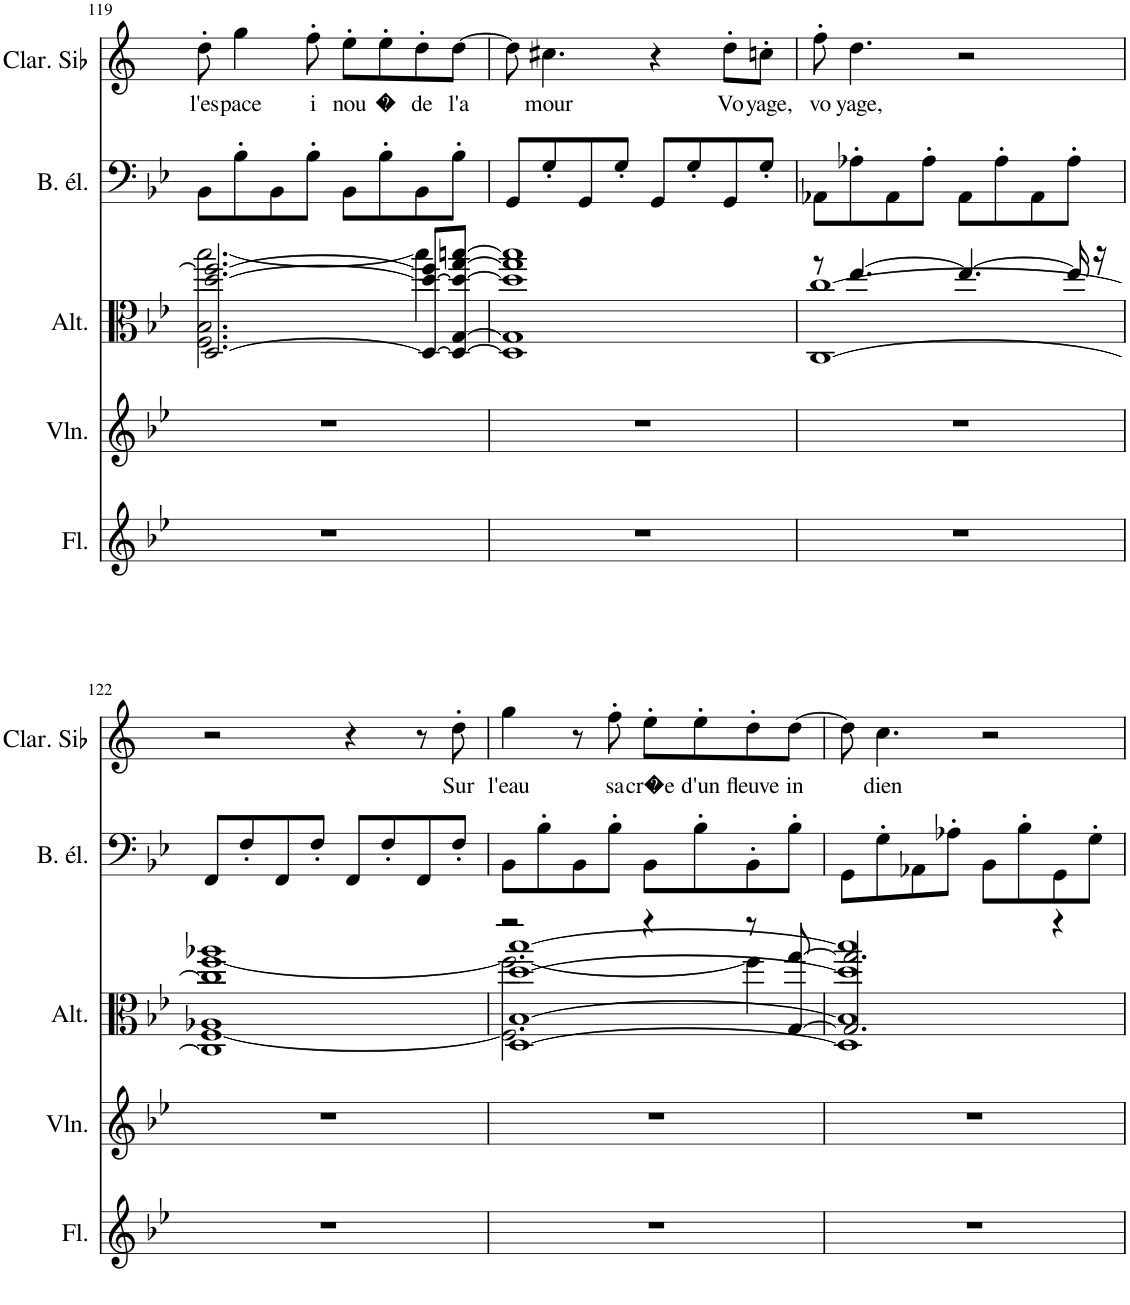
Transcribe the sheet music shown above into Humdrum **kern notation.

**kern	**kern	**kern	**kern	**kern	**text
*part5	*part4	*part3	*part2	*part1	*part1
*staff5	*staff4	*staff3	*staff2	*staff1	*staff1
*I"Flûte	*I"Violon	*I"Altos, VIOLINES	*I"Basse électrique	*I"Clarinette en Sib	*
*I'Fl.	*I'Vln.	*I'Alt.	*I'B. él.	*I'Clar. Sib	*
!!LO:PB:g=z
*clefG2	*clefG2	*clefC3	*clefF4	*clefG2	*
*	*	*	*Trd7c12	*Trd1c2	*
*k[b-e-]	*k[b-e-]	*k[b-e-]	*k[b-e-]	*k[]	*
*M4/4	*M4/4	*M4/4	*M4/4	*M4/4	*
=119	=119	=119	=119	=119	=119
*	*	*^	*	*	*
!	!	!	!	!	!	!LO:LY:b
1r	1r	[2.D/ [2.dd/ 2.ff/_	2.F\ 2.B-\ [2.bb-\	8BB-\L	8dd'\	l'es
!	!	!	!	!	!	!LO:LY:b
.	.	.	.	8B-'\	4gg\	pace
.	.	.	.	8BB-\	.	.
!	!	!	!	!	!	!LO:LY:b
.	.	.	.	8B-'\J	8ff'\	i
!	!	!	!	!	!	!LO:LY:b
.	.	.	.	8BB-\L	8ee'\L	nou
!	!	!	!	!	!	!LO:LY:b
.	.	.	.	8B-'\	8ee'\	�
!	!	!	!	!	!	!LO:LY:b
.	.	8D/_ 8dd/_ 8ff/]L	4bb-\]	8BB-\	8dd'\	de
!	!	!	!	!	!	!LO:LY:b
.	.	8D/_ [8G/ 8dd/_ [8gg/ [8bbn/J	.	8B-'\J	[8dd\J	l'a
*	*	*v	*v	*	*	*
=120	=120	=120	=120	=120	=120
1r	1r	1D] 1G] 1dd] 1gg] 1bb]	8GG/L	8dd\]	.
!	!	!	!	!	!LO:LY:b
.	.	.	8G'/	4.cc#X\	mour
.	.	.	8GG/	.	.
.	.	.	8G'/J	.	.
.	.	.	8GG/L	4r	.
.	.	.	8G'/	.	.
!	!	!	!	!	!LO:LY:b
.	.	.	8GG/	8dd'\L	Vo
!	!	!	!	!	!LO:LY:b
.	.	.	8G'/J	8ccn'\J	yage,
=121	=121	=121	=121	=121	=121
*	*	*^	*	*	*
!	!	!	!	!	!	!LO:LY:b
1r	1r	8r	[1C [1cc	8AA-X\L	8ff'\	vo
!	!	!	!	!	!	!LO:LY:b
.	.	[4.ee-/	.	8A-X'\	4.dd\	yage,
.	.	.	.	8AA-\	.	.
.	.	.	.	8A-'\J	.	.
.	.	4.ee-/_	.	8AA-\L	2r	.
.	.	.	.	8A-'\	.	.
.	.	.	.	8AA-\	.	.
.	.	16ee-/]	.	8A-'\J	.	.
.	.	16r	.	.	.	.
!!LO:LB:g=z
=122	=122	=122	=122	=122	=122	=122
*	*	*	*^	*	*	*
1r	1r	1A-X 1aa-X	[1F [1ff	1C] 1cc]	8FF/L	2r	.
.	.	.	.	.	8F'/	.	.
.	.	.	.	.	8FF/	.	.
.	.	.	.	.	8F'/J	.	.
.	.	.	.	.	8FF/L	4r	.
.	.	.	.	.	8F'/	.	.
.	.	.	.	.	8FF/	8r	.
!	!	!	!	!	!	!	!LO:LY:b
.	.	.	.	.	8F'/J	8dd'\	Sur
=123	=123	=123	=123	=123	=123	=123	=123
!	!	!	!	!	!	!	!LO:LY:b
1r	1r	2r	2.F\] 2.ff\_	[1D [1B- [1dd [1bb-	8BB-\L	4gg\	l'eau
.	.	.	.	.	8B-'\	.	.
.	.	.	.	.	8BB-\	8r	.
!	!	!	!	!	!	!	!LO:LY:b
.	.	.	.	.	8B-'\J	8ff'\	sa
!	!	!	!	!	!	!	!LO:LY:b
.	.	4r	.	.	8BB-\L	8ee'\L	cr�e
!	!	!	!	!	!	!	!LO:LY:b
.	.	.	.	.	8B-'\	8ee'\	d'un
!	!	!	!	!	!	!	!LO:LY:b
.	.	8r	4ff\]	.	8BB-'\	8dd'\	fleuve
!	!	!	!	!	!	!	!LO:LY:b
.	.	[8G/ [8gg/	.	.	8B-'\J	[8dd\J	in
*	*	*	*v	*v	*	*	*
=124	=124	=124	=124	=124	=124	=124
1r	1r	2.G/] 2.gg/]	1D] 1B-] 1dd] 1bb-]	8GG\L	8dd\]	.
!	!	!	!	!	!	!LO:LY:b
.	.	.	.	8G'\	4.cc\	dien
.	.	.	.	8AA-X\	.	.
.	.	.	.	8A-X'\J	.	.
.	.	.	.	8BB-\L	2r	.
.	.	.	.	8B-'\	.	.
.	.	4r	.	8GG\	.	.
.	.	.	.	8G'\J	.	.
*	*	*v	*v	*	*	*
=	=	=	=	=	=
*-	*-	*-	*-	*-	*-
